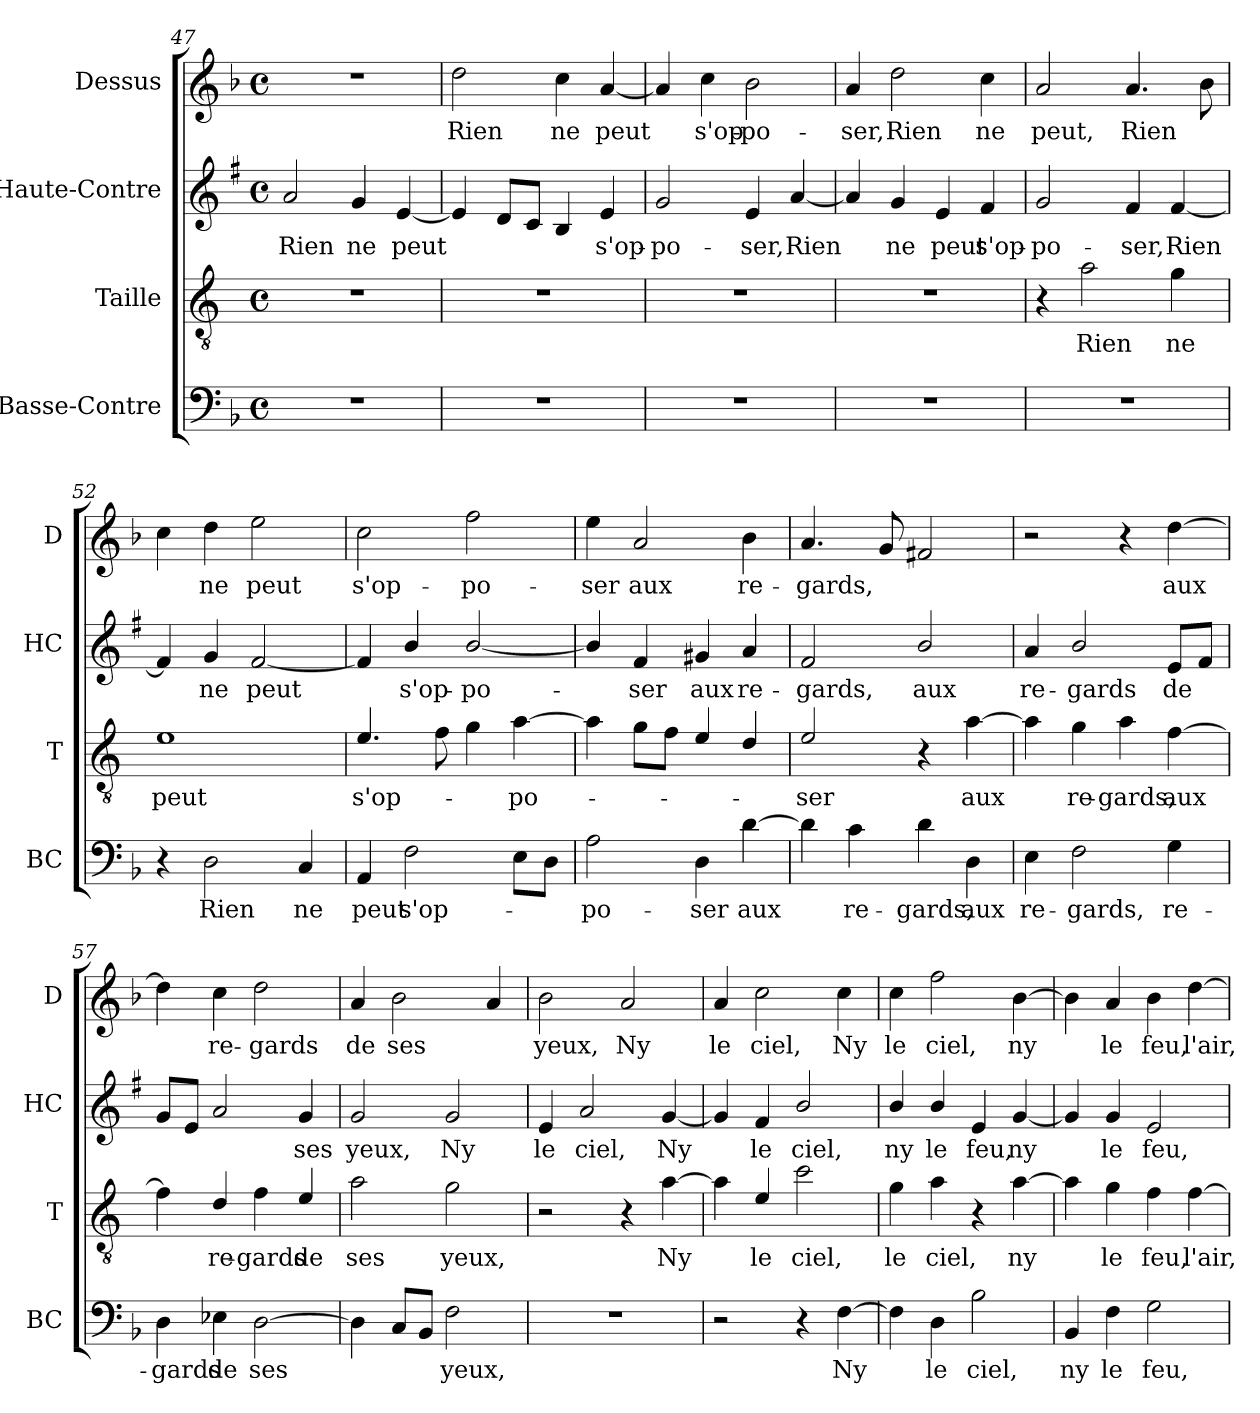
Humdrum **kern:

**kern	**text	**kern	**text	**kern	**text	**kern	**text
*part4	*part4	*part3	*part3	*part2	*part2	*part1	*part1
*staff4	*staff4	*staff3	*staff3	*staff2	*staff2	*staff1	*staff1
*I"Basse-Contre	*	*I"Taille	*	*I"Haute-Contre	*	*I"Dessus	*
*I'BC	*	*I'T	*	*I'HC	*	*I'D	*
*clefF4	*	*clefGv2	*	*clefG2	*	*clefG2	*
*	*	*ITrd4c7	*	*ITrd1c2	*	*	*
*k[b-]	*	*k[b-]	*	*k[b-]	*	*k[b-]	*
*F:	*	*F:	*	*F:	*	*F:	*
*M4/4	*	*M4/4	*	*M4/4	*	*M4/4	*
*met(c)	*	*met(c)	*	*met(c)	*	*met(c)	*
=47	=47	=47	=47	=47	=47	=47	=47
!	!	!	!	!	!LO:LY:b	!	!
1r	.	1r	.	2g/	Rien	1r	.
!	!	!	!	!	!LO:LY:b	!	!
.	.	.	.	4f/	ne	.	.
!	!	!	!	!	!LO:LY:b	!	!
.	.	.	.	[4d/	peut	.	.
=48	=48	=48	=48	=48	=48	=48	=48
!	!	!	!	!	!	!	!LO:LY:b
1r	.	1r	.	4d/]	.	2dd\	Rien
.	.	.	.	8c/L	.	.	.
.	.	.	.	8B-/J	.	.	.
!	!	!	!	!	!	!	!LO:LY:b
.	.	.	.	4A/	.	4cc\	ne
!	!	!	!	!	!LO:LY:b	!	!LO:LY:b
.	.	.	.	4d/	s'op-	[4a/	peut
!!LO:LB:g=z
=49	=49	=49	=49	=49	=49	=49	=49
!	!	!	!	!	!LO:LY:b	!	!
1r	.	1r	.	2f/	-po-	4a/]	.
!	!	!	!	!	!	!	!LO:LY:b
.	.	.	.	.	.	4cc\	s'op-
!	!	!	!	!	!LO:LY:b	!	!LO:LY:b
.	.	.	.	4d/	-ser,	2b-\	-po-
!	!	!	!	!	!LO:LY:b	!	!
.	.	.	.	[4g/	Rien	.	.
=50	=50	=50	=50	=50	=50	=50	=50
!	!	!	!	!	!	!	!LO:LY:b
1r	.	1r	.	4g/]	.	4a/	-ser,
!	!	!	!	!	!LO:LY:b	!	!LO:LY:b
.	.	.	.	4f/	ne	2dd\	Rien
!	!	!	!	!	!LO:LY:b	!	!
.	.	.	.	4d/	peut	.	.
!	!	!	!	!	!LO:LY:b	!	!LO:LY:b
.	.	.	.	4e/	s'op-	4cc\	ne
=51	=51	=51	=51	=51	=51	=51	=51
!	!	!	!	!	!LO:LY:b	!	!LO:LY:b
1r	.	4r	.	2f/	-po-	2a/	peut,
!	!	!	!LO:LY:b	!	!	!	!
.	.	2d\	Rien	.	.	.	.
!	!	!	!	!	!LO:LY:b	!	!LO:LY:b
.	.	.	.	4e/	-ser,	4.a/	Rien
!	!	!	!LO:LY:b	!	!LO:LY:b	!	!
.	.	4c\	ne	[4e/	Rien	.	.
.	.	.	.	.	.	8b-\	.
=52	=52	=52	=52	=52	=52	=52	=52
!	!	!	!LO:LY:b	!	!	!	!
4r	.	1A	peut	4e/]	.	4cc\	.
!	!LO:LY:b	!	!	!	!LO:LY:b	!	!LO:LY:b
2D\	Rien	.	.	4f/	ne	4dd\	ne
!	!	!	!	!	!LO:LY:b	!	!LO:LY:b
.	.	.	.	[2e/	peut	2ee\	peut
!	!LO:LY:b	!	!	!	!	!	!
4C/	ne	.	.	.	.	.	.
=53	=53	=53	=53	=53	=53	=53	=53
!	!LO:LY:b	!	!LO:LY:b	!	!	!	!LO:LY:b
4AA/	peut	4.A/	s'op-	4e/]	.	2cc\	s'op-
!	!LO:LY:b	!	!	!	!LO:LY:b	!	!
2F\	s'op-	.	.	4a/	s'op-	.	.
.	.	8B-\	.	.	.	.	.
!	!	!	!	!	!LO:LY:b	!	!LO:LY:b
.	.	4c\	.	[2a/	-po-	2ff\	-po-
!	!	!	!LO:LY:b	!	!	!	!
8E\L	.	[4d\	-po-	.	.	.	.
8D\J	.	.	.	.	.	.	.
=54	=54	=54	=54	=54	=54	=54	=54
!	!LO:LY:b	!	!	!	!	!	!LO:LY:b
2A\	-po-	4d\]	.	4a/]	.	4ee\	-ser
!	!	!	!	!	!LO:LY:b	!	!LO:LY:b
.	.	8c\L	.	4e/	-ser	2a/	aux
.	.	8B-\J	.	.	.	.	.
!	!LO:LY:b	!	!	!	!LO:LY:b	!	!
4D\	-ser	4A/	.	4f#X/	aux	.	.
!	!LO:LY:b	!	!	!	!LO:LY:b	!	!LO:LY:b
[4d\	aux	4G/	.	4g/	re-	4b-\	re-
=55	=55	=55	=55	=55	=55	=55	=55
!	!	!	!LO:LY:b	!	!LO:LY:b	!	!LO:LY:b
4d\]	.	2A/	-ser	2e/	-gards,	4.a/	-gards,
!	!LO:LY:b	!	!	!	!	!	!
4c\	re-	.	.	.	.	.	.
.	.	.	.	.	.	8g/	.
!	!LO:LY:b	!	!	!	!LO:LY:b	!	!
4d\	-gards,	4r	.	2a/	aux	2f#X/	.
!	!LO:LY:b	!	!LO:LY:b	!	!	!	!
4D\	aux	[4d\	aux	.	.	.	.
!!LO:PB:g=z
=56	=56	=56	=56	=56	=56	=56	=56
!	!LO:LY:b	!	!	!	!LO:LY:b	!	!
4E\	re-	4d\]	.	4g/	re-	2r	.
!	!LO:LY:b	!	!LO:LY:b	!	!LO:LY:b	!	!
2F\	-gards,	4c\	re-	2a/	-gards	.	.
!	!	!	!LO:LY:b	!	!	!	!
.	.	4d\	-gards,	.	.	4r	.
!	!LO:LY:b	!	!LO:LY:b	!	!LO:LY:b	!	!LO:LY:b
4G\	re-	[4B-\	aux	8d/L	de	[4dd\	aux
.	.	.	.	8e/J	.	.	.
=57	=57	=57	=57	=57	=57	=57	=57
!	!LO:LY:b	!	!	!	!	!	!
4D\	-gards	4B-\]	.	8f/L	.	4dd\]	.
.	.	.	.	8d/J	.	.	.
!	!LO:LY:b	!	!LO:LY:b	!	!	!	!LO:LY:b
4E-X\	de	4G/	re-	2g/	.	4cc\	re-
!	!LO:LY:b	!	!LO:LY:b	!	!	!	!LO:LY:b
[2D\	ses	4B-\	-gards	.	.	2dd\	-gards
!	!	!	!LO:LY:b	!	!LO:LY:b	!	!
.	.	4A/	de	4f/	ses	.	.
=58	=58	=58	=58	=58	=58	=58	=58
!	!	!	!LO:LY:b	!	!LO:LY:b	!	!LO:LY:b
4D\]	.	2d\	ses	2f/	yeux,	4a/	de
!	!	!	!	!	!	!	!LO:LY:b
8C/L	.	.	.	.	.	2b-\	ses
8BB-/J	.	.	.	.	.	.	.
!	!LO:LY:b	!	!LO:LY:b	!	!LO:LY:b	!	!
2F\	yeux,	2c\	yeux,	2f/	Ny	.	.
.	.	.	.	.	.	4a/	.
=59	=59	=59	=59	=59	=59	=59	=59
!	!	!	!	!	!LO:LY:b	!	!LO:LY:b
1r	.	2r	.	4d/	le	2b-\	yeux,
!	!	!	!	!	!LO:LY:b	!	!
.	.	.	.	2g/	ciel,	.	.
!	!	!	!	!	!	!	!LO:LY:b
.	.	4r	.	.	.	2a/	Ny
!	!	!	!LO:LY:b	!	!LO:LY:b	!	!
.	.	[4d\	Ny	[4f/	Ny	.	.
=60	=60	=60	=60	=60	=60	=60	=60
!	!	!	!	!	!	!	!LO:LY:b
2r	.	4d\]	.	4f/]	.	4a/	le
!	!	!	!LO:LY:b	!	!LO:LY:b	!	!LO:LY:b
.	.	4A/	le	4e/	le	2cc\	ciel,
!	!	!	!LO:LY:b	!	!LO:LY:b	!	!
4r	.	2f\	ciel,	2a/	ciel,	.	.
!	!LO:LY:b	!	!	!	!	!	!LO:LY:b
[4F\	Ny	.	.	.	.	4cc\	Ny
=61	=61	=61	=61	=61	=61	=61	=61
!	!	!	!LO:LY:b	!	!LO:LY:b	!	!LO:LY:b
4F\]	.	4c\	le	4a/	ny	4cc\	le
!	!LO:LY:b	!	!LO:LY:b	!	!LO:LY:b	!	!LO:LY:b
4D\	le	4d\	ciel,	4a/	le	2ff\	ciel,
!	!LO:LY:b	!	!	!	!LO:LY:b	!	!
2B-\	ciel,	4r	.	4d/	feu,	.	.
!	!	!	!LO:LY:b	!	!LO:LY:b	!	!LO:LY:b
.	.	[4d\	ny	[4f/	ny	[4b-\	ny
=62	=62	=62	=62	=62	=62	=62	=62
!	!LO:LY:b	!	!	!	!	!	!
4BB-/	ny	4d\]	.	4f/]	.	4b-\]	.
!	!LO:LY:b	!	!LO:LY:b	!	!LO:LY:b	!	!LO:LY:b
4F\	le	4c\	le	4f/	le	4a/	le
!	!LO:LY:b	!	!LO:LY:b	!	!LO:LY:b	!	!LO:LY:b
2G\	feu,	4B-\	feu,	2d/	feu,	4b-\	feu,
!	!	!	!LO:LY:b	!	!	!	!LO:LY:b
.	.	[4B-\	l'air,	.	.	[4dd\	l'air,
=	=	=	=	=	=	=	=
*-	*-	*-	*-	*-	*-	*-	*-
